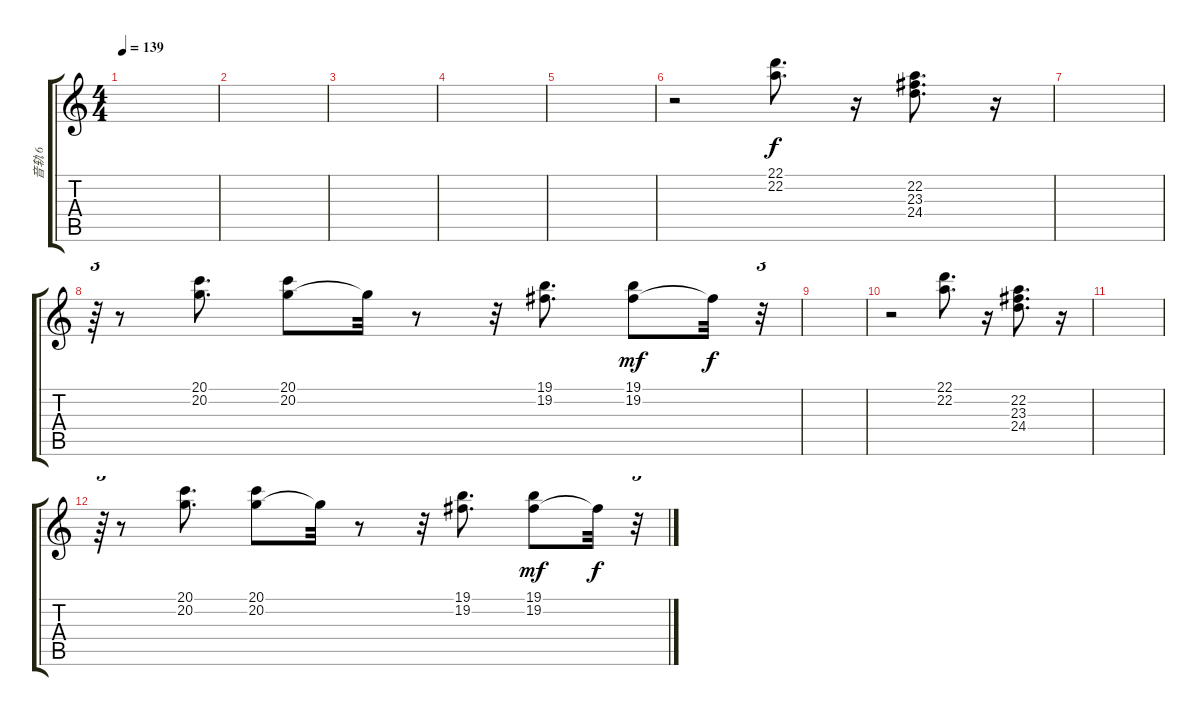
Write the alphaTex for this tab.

\track ("音轨 6" "音轨 6") {instrument tremolostrings}
\staff {score tabs}
\tuning (E4 B3 G3 D3 A2 E2) {hide}
\ts (4 4)
\tempo 139
\clef g2
\ks c
|
|
|
|
|
r.2 (22.1 22.2).8{d} r.16 (22.2 23.3 24.4).8{d} r.16 |
|
r.64{tu (3 2)} r.8 (20.1 20.2).8{d} (20.1 20.2).8 20.2{t}.32 r.8 r.32 (19.1 19.2).8{d} (19.1 19.2).8{dy mf} 19.2{t}.32{dy f} r.32{tu (3 2)} |
|
r.2 (22.1 22.2).8{d} r.16 (22.2 23.3 24.4).8{d} r.16 |
|
r.64{tu (3 2)} r.8 (20.1 20.2).8{d} (20.1 20.2).8 20.2{t}.32 r.8 r.32 (19.1 19.2).8{d} (19.1 19.2).8{dy mf} 19.2{t}.32{dy f} r.32{tu (3 2)}
